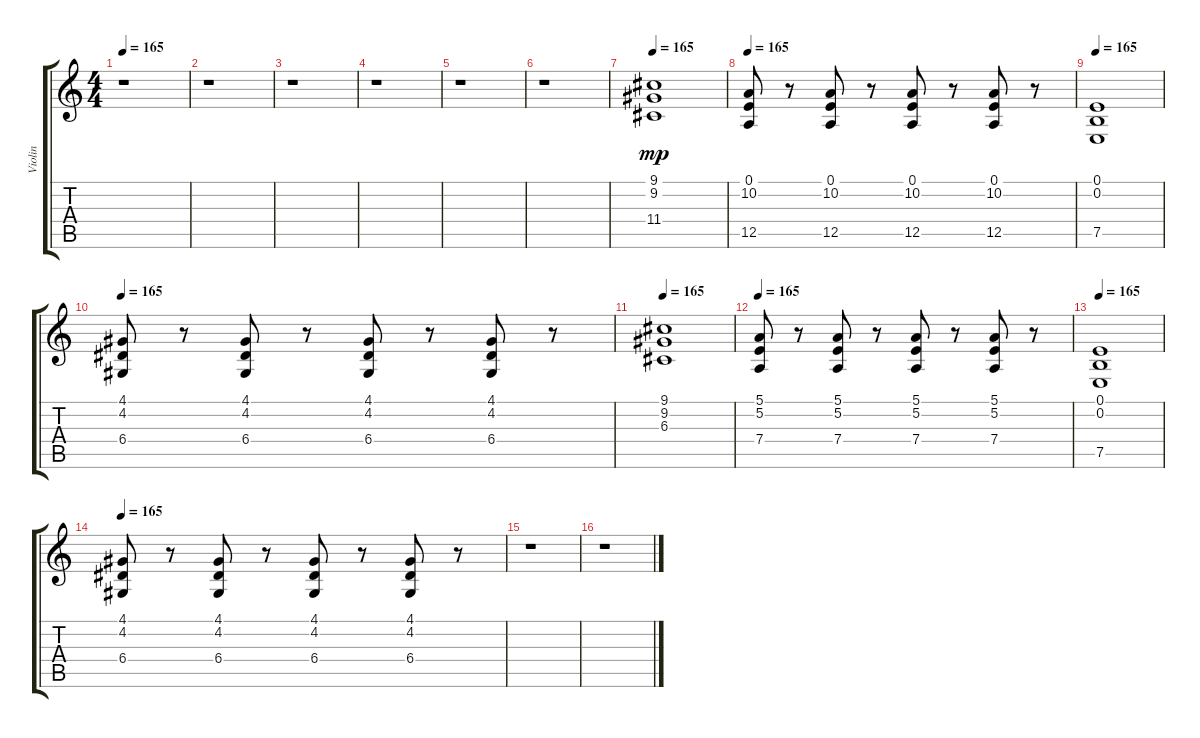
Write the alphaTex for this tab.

\track ("Violin" "Violin") {instrument stringensemble1}
\staff {score tabs}
\tuning (E4 B3 G3 D3 A2 E2) {hide}
\ts (4 4)
\tempo 165
\clef g2
\ks c
r.1{dy fff} |
r.1 |
r.1 |
r.1 |
r.1 |
r.1 |
\tempo 165
(9.1 9.2 11.4).1{dy mp} |
\tempo 165
(0.1 10.2 12.5).8 r.8 (0.1 10.2 12.5).8 r.8 (0.1 10.2 12.5).8 r.8 (0.1 10.2 12.5).8 r.8 |
\tempo 165
(0.1 0.2 7.5).1 |
\tempo 165
(4.1 4.2 6.4).8 r.8 (4.1 4.2 6.4).8 r.8 (4.1 4.2 6.4).8 r.8 (4.1 4.2 6.4).8 r.8 |
\tempo 165
(9.1 9.2 6.3).1 |
\tempo 165
(5.1 5.2 7.4).8 r.8 (5.1 5.2 7.4).8 r.8 (5.1 5.2 7.4).8 r.8 (5.1 5.2 7.4).8 r.8 |
\tempo 165
(0.1 0.2 7.5).1 |
\tempo 165
(4.1 4.2 6.4).8 r.8 (4.1 4.2 6.4).8 r.8 (4.1 4.2 6.4).8 r.8 (4.1 4.2 6.4).8 r.8 |
r.1 |
r.1
